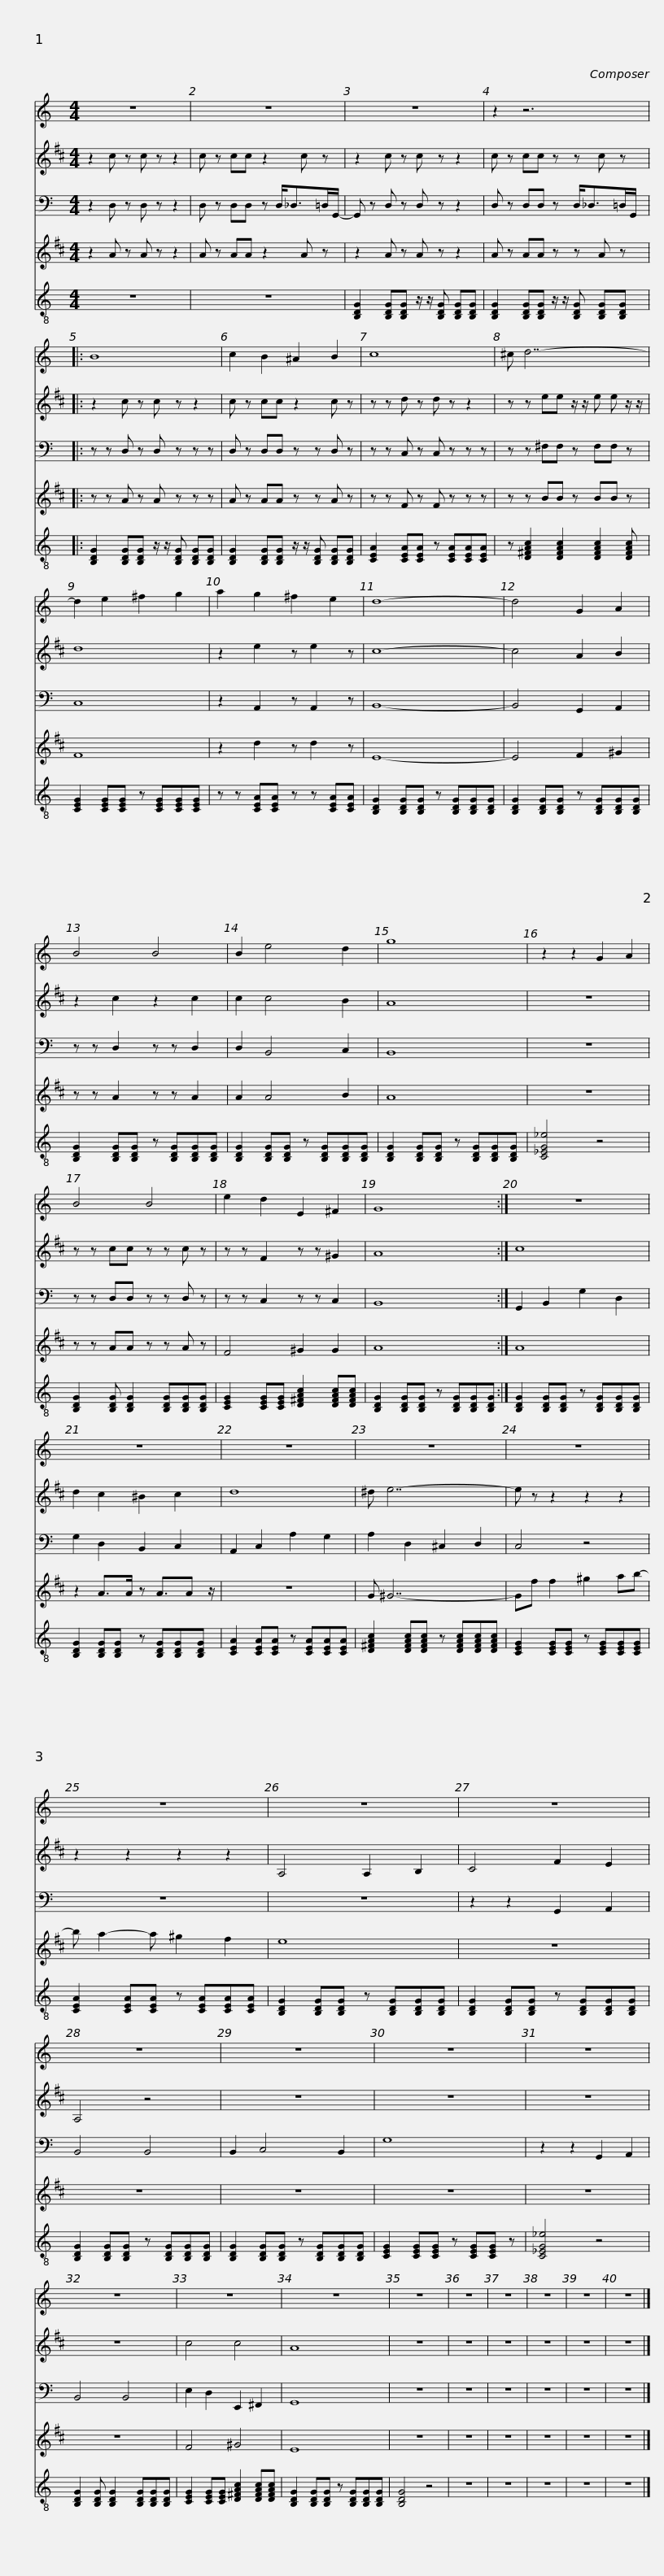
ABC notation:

X:1
%%score 1 2 3 4 5
L:1/8
M:4/4
I:linebreak $
K:C
V:1 treble
V:2 treble transpose=-2
V:3 bass
V:4 treble transpose=-14
V:5 treble-8
V:1
 z8 | z8 | z8 |$ z2 z6 |:$ B8 | %5
 c2 B2 ^A2 B2 | c8 |$ ^c d7- |$ d2 e2 ^f2 g2 | a2 g2 ^f2 e2 | %10
 d8- | d4 G2 A2 |$ B4 B4 | B2 e4 d2 | g8 | %15
 z2 z2 G2 A2 |$ B4 B4 | e2 d2 E2 ^F2 | G8 :| z8 |$ %20
 z8 | z8 | z8 | z8 |$ z8 | %25
 z8 | z8 | z8 |$ z8 | z8 | %30
 z8 | z8 | z8 |$ z8 | z8 | %35
 z8 | z8 | z8 | z8 | z8 |] %40
V:2
[K:D] z2 c z c z z2 | c z cc z2 c z | z2 c z c z z2 |$ c z cc z z c z |:$ z2 c z c z z2 | %5
 c z cc z2 c z | z z d z d z z2 |$ z z ee z/ z/ e e z/ z/ |$ d8 | z2 e2 z e2 z | %10
 c8- | c4 A2 B2 |$ z2 c2 z2 c2 | c2 c4 B2 | A8 | %15
 z8 |$ z z cc z z c z | z z F2 z z ^G2 | A8 :| c8 |$ %20
 d2 c2 ^B2 c2 | d8 | ^d e7- | e z z2 z2 z2 |$ z2 z2 z2 z2 | %25
 A,4 A,2 B,2 | C4 F2 E2 | A,4 z4 |$ z8 | z8 | %30
 z8 | z8 | c4 c4 |$ A8 | z8 | %35
 z8 | z8 | z8 | z8 | z8 |] %40
V:3
 z2 D, z D, z z2 | D, z D,D, z D,<_D,=D,/G,,/- | G,, z D, z D, z z2 |$ D, z D,D, z D,<_D,=D,/G,,/ |:$ z z D, z D, z z z | %5
 D, z D,D, z z D, z | z z C, z C, z z z |$ z z ^F,F, z F,F, z |$ C,8 | z2 A,,2 z A,,2 z | %10
 B,,8- | B,,4 G,,2 A,,2 |$ z z D,2 z z D,2 | D,2 B,,4 C,2 | B,,8 | %15
 z8 |$ z z D,D, z z D, z | z z C,2 z z C,2 | B,,8 :| G,,2 B,,2 G,2 D,2 |$ %20
 G,2 D,2 B,,2 C,2 | A,,2 C,2 A,2 G,2 | A,2 D,2 ^C,2 D,2 | C,4 z4 |$ z8 | %25
 z8 | z2 z2 G,,2 A,,2 | B,,4 B,,4 |$ B,,2 C,4 B,,2 | G,8 | %30
 z2 z2 G,,2 A,,2 | B,,4 B,,4 | E,2 D,2 E,,2 ^F,,2 |$ G,,8 | z8 | %35
 z8 | z8 | z8 | z8 | z8 |] %40
V:4
[K:D] z2 A z A z z2 | A z AA z2 A z | z2 A z A z z2 |$ A z AA z z A z |:$ z z A z A z z z | %5
 A z AA z z A z | z z F z F z z z |$ z z BB z BB z |$ F8 | z2 d2 z d2 z | %10
 E8- | E4 F2 ^G2 |$ z z A2 z z A2 | A2 A4 B2 | A8 | %15
 z8 |$ z z AA z z A z | F4 ^G2 G2 | A8 :| A8 |$ %20
 z2 A>A z A3/2A z/ | z8 | G ^G7- | Gf f2 ^g2 ab- |$ b a2- a ^g2 f2 | %25
 e8 | z8 | z8 |$ z8 | z8 | %30
 z8 | z8 | F4 ^G4 |$ E8 | z8 | %35
 z8 | z8 | z8 | z8 | z8 |] %40
V:5
 z8 | z8 | [B,DG]2 [B,DG][B,DG] z/ z/ [B,DG] [B,DG][B,DG] |$ [B,DG]2 [B,DG][B,DG] z/ z/ [B,DG] [B,DG][B,DG] |:$ [B,DG]2 [B,DG][B,DG] z/ z/ [B,DG] [B,DG][B,DG] | %5
 [B,DG]2 [B,DG][B,DG] z/ z/ [B,DG] [B,DG][B,DG] | [CEA]2 [CEA][CEA] z [CEA][CEA][CEA] |$ z [D^FAc]2 [DFAc]2 [DFAc]2 [DFAc] |$ [CEG]2 [CEG][CEG] z [CEG][CEG][CEG] | z z [CEA][CEA] z z [CEA][CEA] | %10
 [B,DG]2 [B,DG][B,DG] z [B,DG][B,DG][B,DG] | [B,DG]2 [B,DG][B,DG] z [B,DG][B,DG][B,DG] |$ [B,DG]2 [B,DG][B,DG] z [B,DG][B,DG][B,DG] | [B,DG]2 [B,DG][B,DG] z [B,DG][B,DG][B,DG] | [B,DG]2 [B,DG][B,DG] z [B,DG][B,DG][B,DG] | %15
 [C_EG_e]4 z4 |$ [B,DG]2 [B,DG] [B,DG]2 [B,DG][B,DG][B,DG] | [CEG]2 [CEG][CEG] [D^FAc]2 [DFAc][DFAc] | [B,DG]2 [B,DG][B,DG] z [B,DG][B,DG][B,DG] :| [B,DG]2 [B,DG][B,DG] z [B,DG][B,DG][B,DG] |$ %20
 [B,DG]2 [B,DG][B,DG] z [B,DG][B,DG][B,DG] | [CEA]2 [CEA][CEA] z [CEA][CEA][CEA] | [D^FAc]2 [DFAc][DFAc] z [DFAc][DFAc][DFAc] | [CEG]2 [CEG][CEG] z [CEG][CEG][CEG] |$ [CEA]2 [CEA][CEA] z [CEA][CEA][CEA] | %25
 [B,DG]2 [B,DG][B,DG] z [B,DG][B,DG][B,DG] | [B,DG]2 [B,DG][B,DG] z [B,DG][B,DG][B,DG] | [B,DG]2 [B,DG][B,DG] z [B,DG][B,DG][B,DG] |$ [B,DG]2 [B,DG][B,DG] z [B,DG][B,DG][B,DG] | [CEG]2 [CEG][CEG] z [CEG][CEG] z | %30
 [C_EG_e]4 z4 | [B,DG]2 [B,DG] [B,DG]2 [B,DG][B,DG][B,DG] | [CEG]2 [CEG][CEG] [D^FAc]2 [DFAc][DFAc] |$ [B,DG]2 [B,DG][B,DG] z [B,DG][B,DG][B,DG] | [B,DG]4 z4 | %35
 z8 | z8 | z8 | z8 | z8 |] %40
